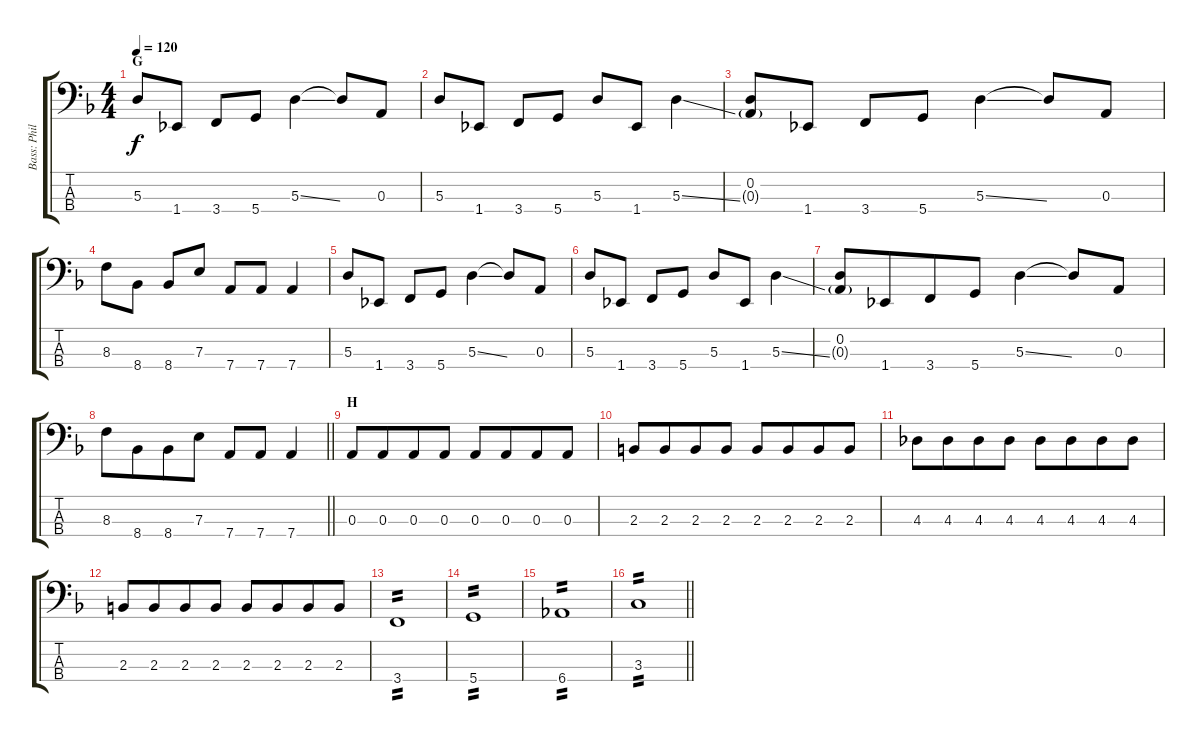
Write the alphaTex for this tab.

\track ("Bass: Philip" "Bass: Phil") {instrument electricbassfinger}
\staff {score tabs}
\tuning (G2 D2 A1 D1) {hide}
\ts (4 4)
\section ("" "G")
\tempo 120
\clef f4
\ks f
5.3.8{dy f} 1.4.8 3.4.8 5.4.8 5.3{ss}.4 5.3{t}.8 0.3.8 |
5.3.8 1.4.8 3.4.8 5.4.8 5.3.8 1.4.8 5.3{ss}.4 |
(0.2 0.3{g}).8 1.4.8 3.4.8 5.4.8 5.3{ss}.4 5.3{t}.8 0.3.8 |
8.3.8 8.4.8 8.4.8 7.3.8 7.4.8 7.4.8 7.4.4 |
5.3.8 1.4.8 3.4.8 5.4.8 5.3{ss}.4 5.3{t}.8 0.3.8 |
5.3.8 1.4.8 3.4.8 5.4.8 5.3.8 1.4.8 5.3{ss}.4 |
(0.2 0.3{g}).8 1.4.8{beam merge} 3.4.8 5.4.8 5.3{ss}.4 5.3{t}.8 0.3.8 |
\barLineRight lightlight
8.3.8 8.4.8{beam merge} 8.4.8 7.3.8 7.4.8 7.4.8 7.4.4 |
\section ("" "H")
0.3.8 0.3.8{beam merge} 0.3.8 0.3.8 0.3.8 0.3.8{beam merge} 0.3.8 0.3.8 |
2.3.8 2.3.8{beam merge} 2.3.8 2.3.8 2.3.8 2.3.8{beam merge} 2.3.8 2.3.8 |
4.3.8 4.3.8{beam merge} 4.3.8 4.3.8 4.3.8 4.3.8{beam merge} 4.3.8 4.3.8 |
2.3.8 2.3.8{beam merge} 2.3.8 2.3.8 2.3.8 2.3.8{beam merge} 2.3.8 2.3.8 |
3.4.1{tp 2} |
5.4.1{tp 2} |
6.4.1{tp 2} |
\barLineRight lightlight
3.3.1{tp 2}
